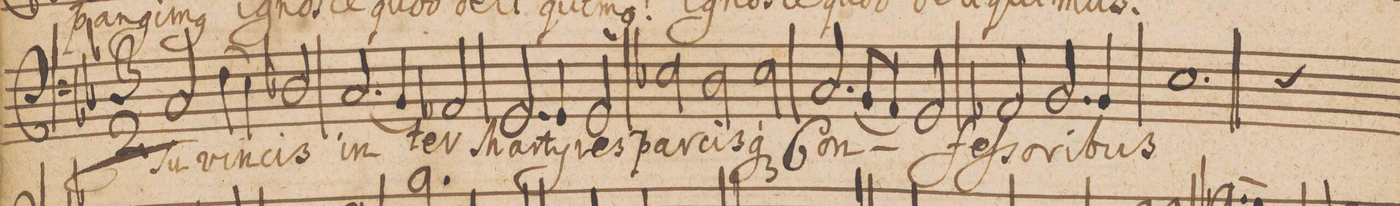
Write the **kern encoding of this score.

**kern	**text
*I"Baſso	*
*clefF4	*
*k[b-e-]	*
*M3/2	*
*M3/2	*
2C/	Tu
(4F\	vin-
4E-\)	.
2D-X/	-cis
=48	=48
(2.C/	in-
4BB-/	.
2AA-X/)	-ter
=49	=49
2.GG/	Mar-
4GG/	-ty-
2GG/	-res
=50	=50
2E-X\	par-
2D\	-cis-
2E-\	-q(ue)
=51	=51
2.C/	Con-
(8BB-/L	.
8AA/J)	.
2GG/	.
=52	=52
2AA-X/	-feſ-
2.BB-/	-so-
4BB-/	-ri-
=53	=53
1.E-	-bus
*custos:E	*
=54||	=54||
*-	*-
